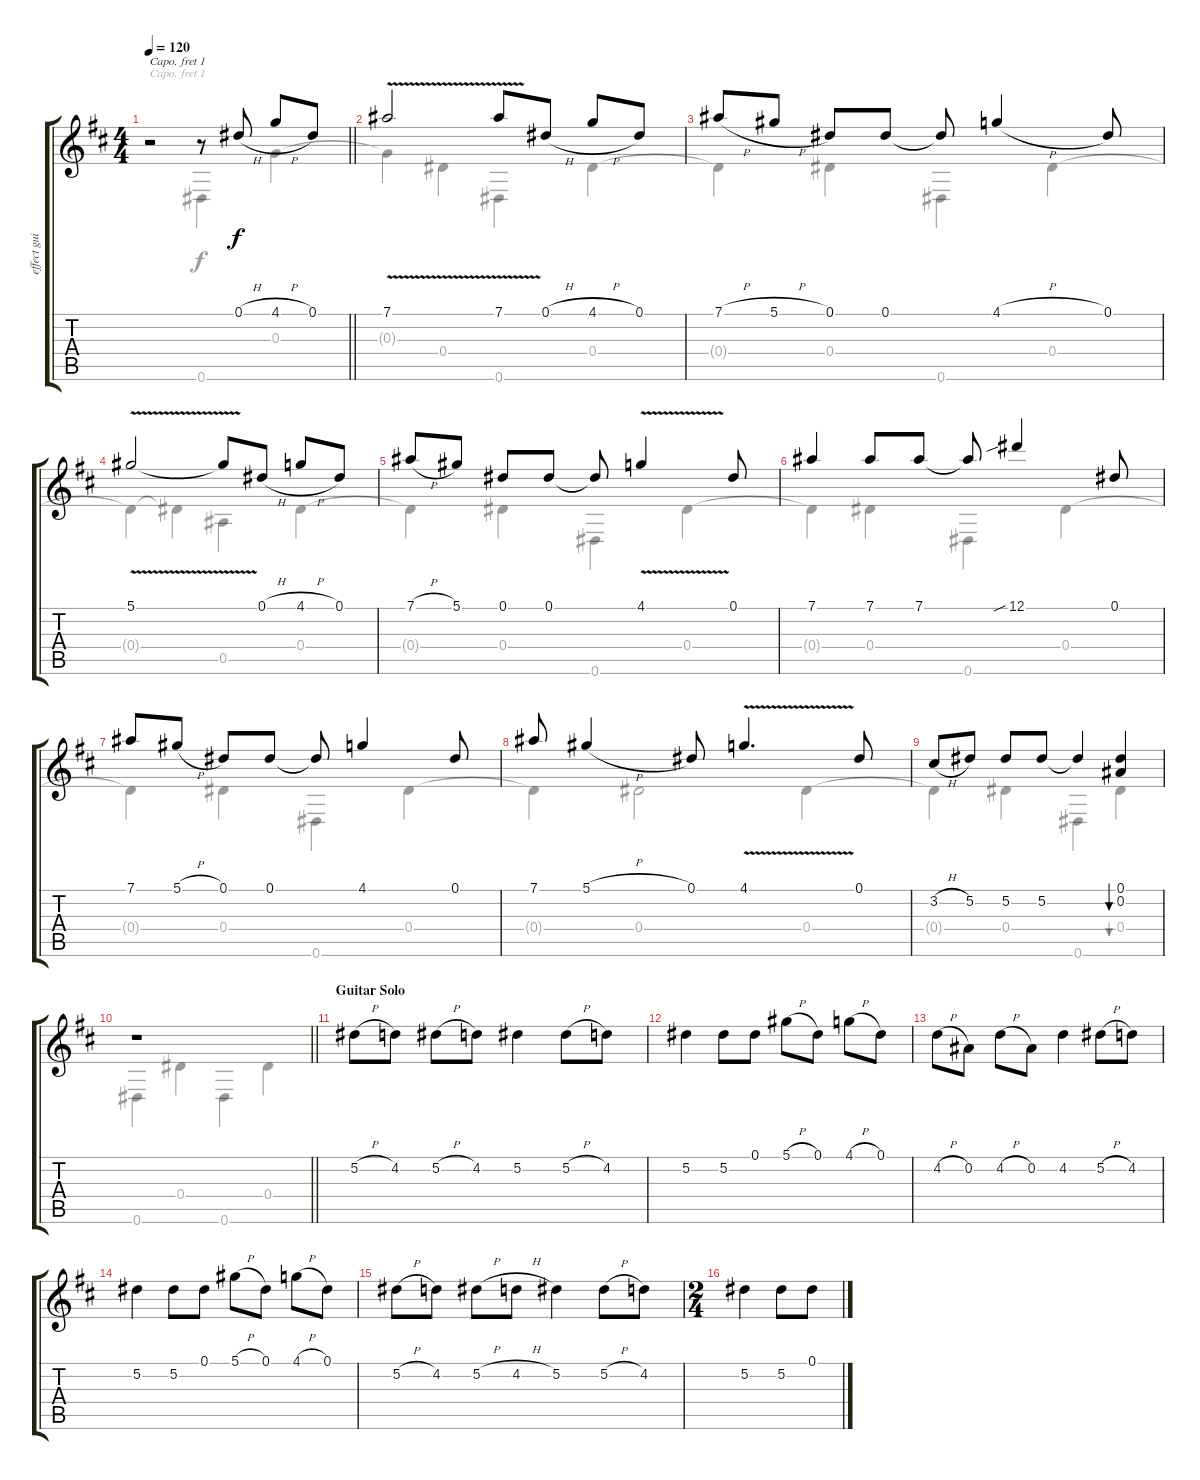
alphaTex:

\track ("effect guitar" "effect gui") {instrument acousticguitarsteel}
\staff {score tabs}
\capo 1
\tuning (D4 A3 Gb3 D3 A2 D2) {hide}
\voice
\ts (4 4)
\tempo 120
\clef g2
\barLineRight lightlight
\ks d
r.2{dy f instrument acousticguitarsteel} r.8 0.1{h}.8 4.1{h}.8 0.1.8 |
7.1{v}.2 7.1{v}.8 0.1{h}.8 4.1{h}.8 0.1.8 |
7.1{h}.8 5.1{h}.8 0.1.8 0.1.8 0.1{t}.8 4.1{h}.4 0.1.8 |
5.1{v}.2 5.1{v t}.8 0.1{h}.8 4.1{h}.8 0.1.8 |
7.1{h}.8 5.1.8 0.1.8 0.1.8 0.1{t}.8 4.1{v}.4 0.1.8 |
7.1.4 7.1.8 7.1.8 7.1{t}.8 12.1{sib}.4 0.1.8 |
7.1.8 5.1{h}.8 0.1.8 0.1.8 0.1{t}.8 4.1.4 0.1.8 |
7.1.8 5.1{h}.4 0.1.8 4.1{v}.4{d} 0.1.8 |
3.2{h}.8 5.2.8 5.2.8 5.2.8 5.2{t}.4 (0.1 0.2).4{bu 30} |
\barLineRight lightlight
r.1 |
\section ("" "Guitar Solo")
5.2{h}.8 4.2.8 5.2{h}.8 4.2.8 5.2.4 5.2{h}.8 4.2.8 |
5.2.4 5.2.8 0.1.8 5.1{h}.8 0.1.8 4.1{h}.8 0.1.8 |
4.2{h}.8 0.2.8 4.2{h}.8 0.2.8 4.2.4 5.2{h}.8 4.2.8 |
5.2.4 5.2.8 0.1.8 5.1{h}.8 0.1.8 4.1{h}.8 0.1.8 |
5.2{h}.8 4.2.8 5.2{h}.8 4.2{h}.8 5.2.4 5.2{h}.8 4.2.8 |
\ts (2 4)
5.2.4 5.2.8 0.1.8
\voice
\clef g2
\ottava regular
\simile none
\barLineRight lightlight
\ks d
r.2{dy f} 0.6.4 0.3.4 |
0.3{t}.4 0.4.4 0.6.4 0.4.4 |
0.4{t}.4 0.4.4 0.6.4 0.4.4 |
0.4{t}.4 0.4{t}.4 0.5.4 0.4.4 |
0.4{t}.4 0.4.4 0.6.4 0.4.4 |
0.4{t}.4 0.4.4 0.6.4 0.4.4 |
0.4{t}.4 0.4.4 0.6.4 0.4.4 |
0.4{t}.4 0.4.2 0.4.4 |
0.4{t}.4 0.4.4 0.6.4 0.4.4{bu 30} |
\barLineRight lightlight
0.6.4 0.4.4 0.6.4 0.4.4 |
|
|
|
|
|
